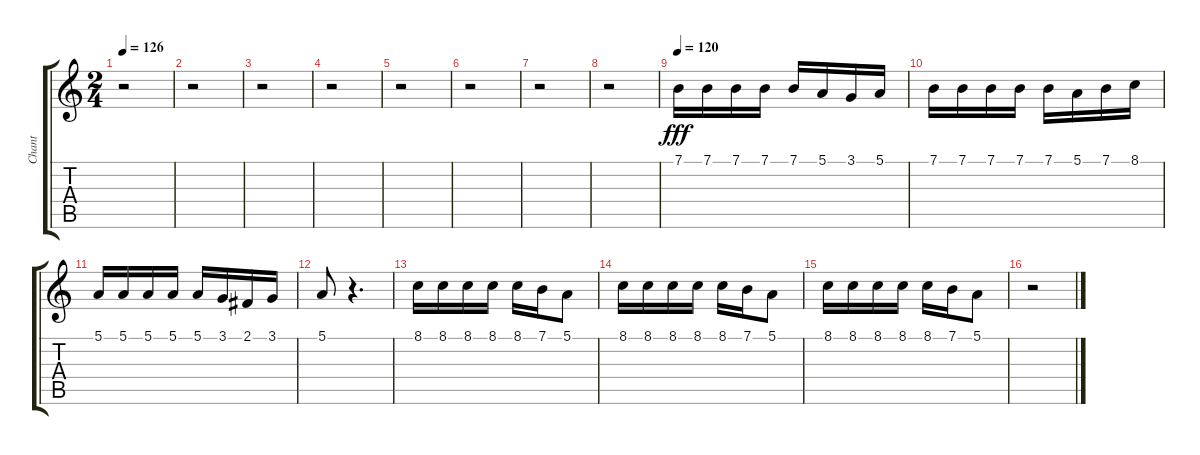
\track ("Chant" "Chant") {instrument tenorsax}
\staff {score tabs}
\tuning (E4 B3 G3 D3 A2 E2) {hide}
\ts (2 4)
\tempo 126
\clef g2
\ks c
r.2{dy fff} |
r.2 |
r.2 |
r.2 |
r.2 |
r.2 |
r.2 |
r.2 |
\tempo 120
7.1.16 7.1.16 7.1.16 7.1.16 7.1.16 5.1.16 3.1.16 5.1.16 |
7.1.16 7.1.16 7.1.16 7.1.16 7.1.16 5.1.16 7.1.16 8.1.16 |
5.1.16 5.1.16 5.1.16 5.1.16 5.1.16 3.1.16 2.1.16 3.1.16 |
5.1.8 r.4{d} |
8.1.16 8.1.16 8.1.16 8.1.16 8.1.16 7.1.16 5.1.8 |
8.1.16 8.1.16 8.1.16 8.1.16 8.1.16 7.1.16 5.1.8 |
8.1.16 8.1.16 8.1.16 8.1.16 8.1.16 7.1.16 5.1.8 |
r.2
